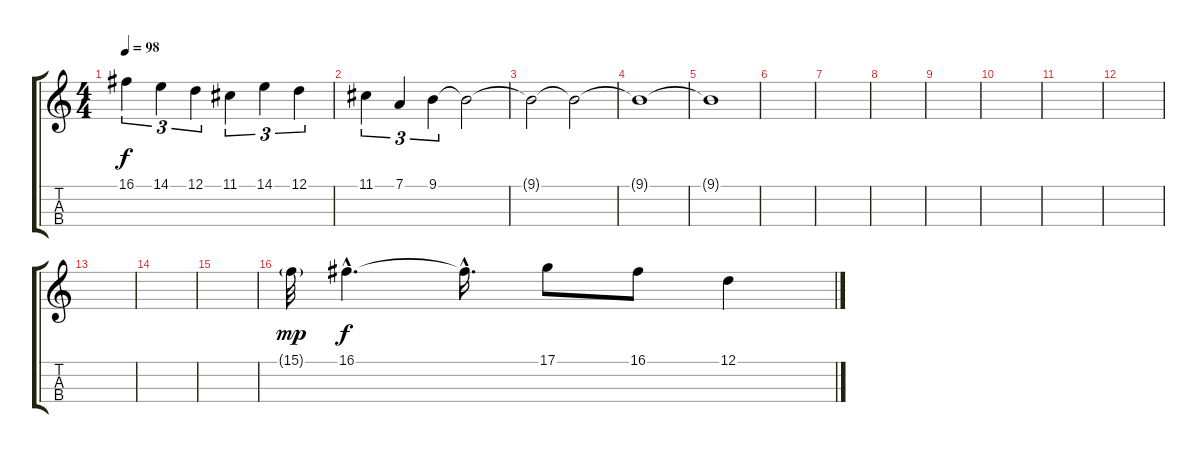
\track "" {instrument violin}
\staff {score tabs}
\tuning (D4 A3 E3 B2) {hide}
\ts (4 4)
\tempo 98
\clef g2
\ks c
16.1.4{tu (3 2) dy f} 14.1.4{tu (3 2)} 12.1.4{tu (3 2)} 11.1.4{tu (3 2)} 14.1.4{tu (3 2)} 12.1.4{tu (3 2)} |
11.1.4{tu (3 2)} 7.1.4{tu (3 2)} 9.1.4{tu (3 2)} 9.1{t}.2 |
9.1{t}.2 9.1{t}.2 |
9.1{t}.1{volume 0} |
9.1{t}.1 |
|
|
|
|
|
|
|
|
|
|
15.1{g}.32{dy mp} 16.1{hac}.4{d dy f} 16.1{hac t}.16{d} 17.1.8 16.1.8 12.1.4
